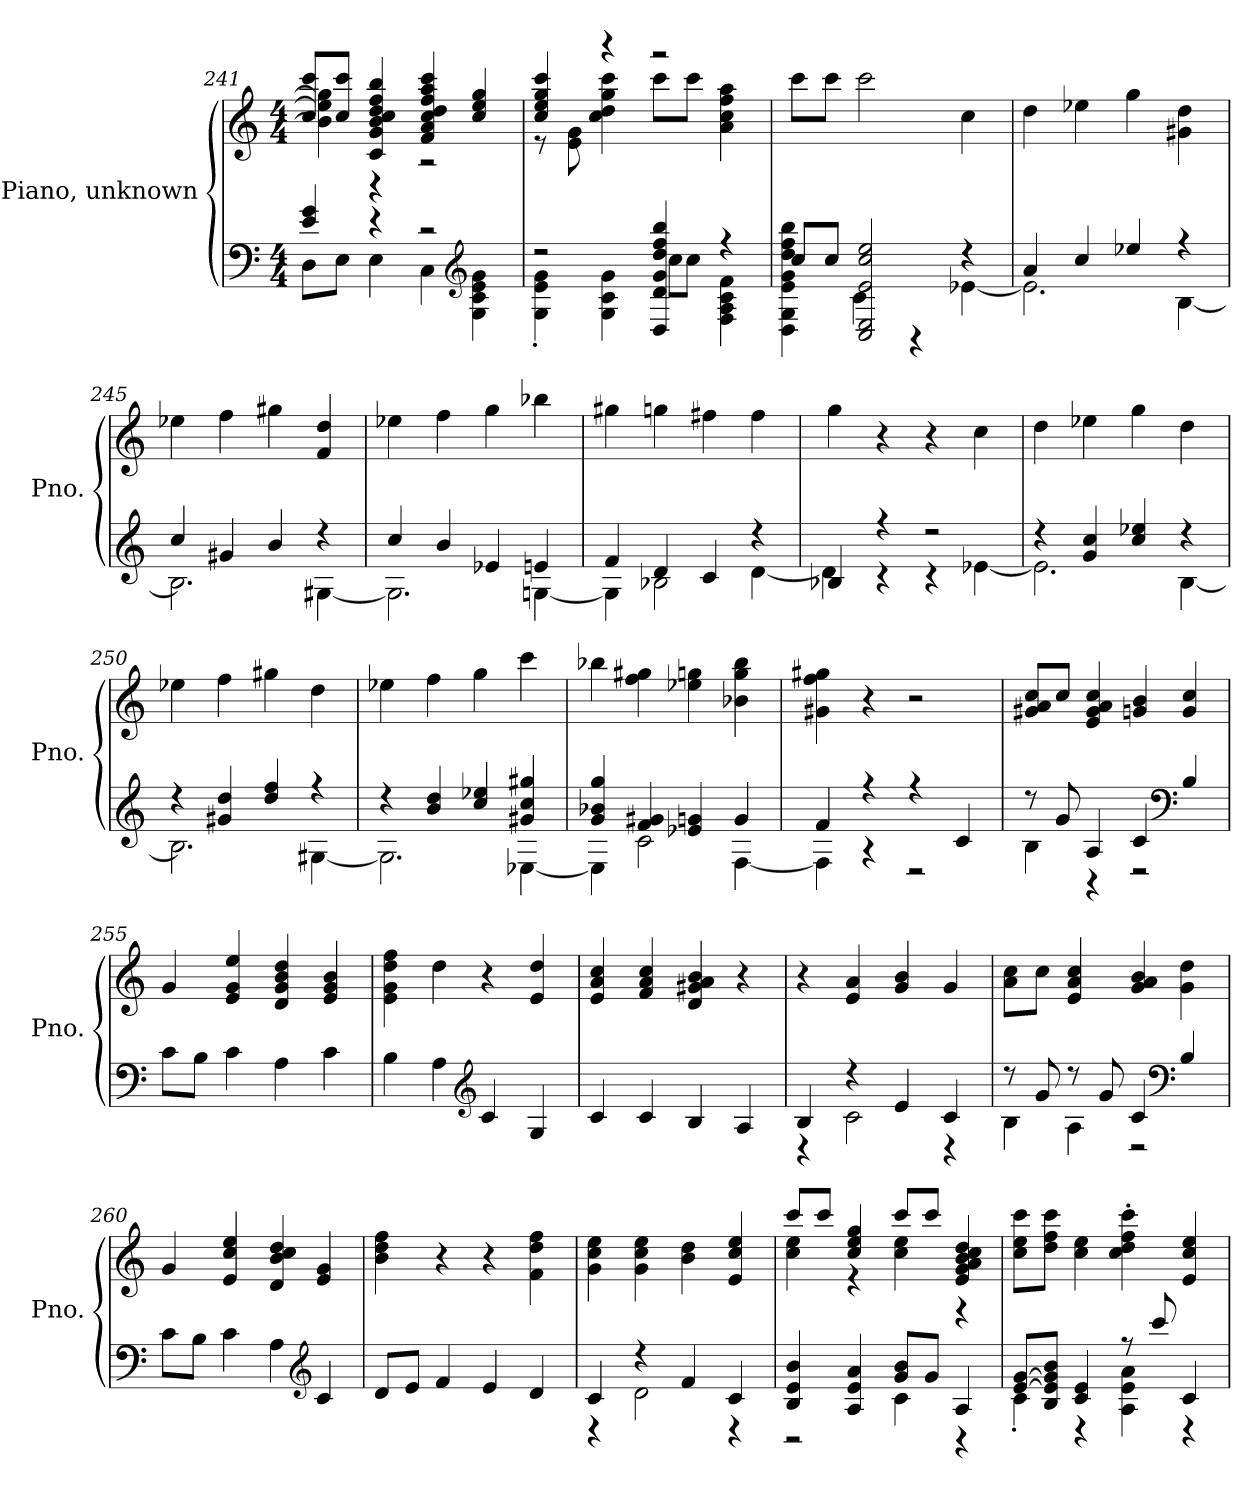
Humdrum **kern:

**kern	**kern
*part1	*part1
*staff2	*staff1
*I"Piano, unknown	*
*I'Pno.	*
*clefF4	*clefG2
*k[]	*k[]
*M4/4	*M4/4
=241	=241
*^	*^
4e/ 4g/	8D\L	8cc/ 8ccc/L	4b\] 4ee\] 4gg\]
.	8E\J	8cc/ 8ccc/J	.
4r	4E\	4c/ 4g/ 4b/ 4cc/ 4dd/ 4ff/ 4bb/	4r
2r	4C\	4f/ 4a/ 4cc/ 4dd/ 4ff/ 4aa/ 4ccc/	2r
*clefG2	*	*	*
.	4G\ 4c\ 4e\ 4g\	4cc/ 4ee/ 4gg/	.
!!LO:LB:g=z	!!
=242	=242	=242	=242
2r	4G\' 4e\' 4g\'	4cc/ 4ee/ 4gg/ 4ccc/	8r
.	.	.	8e\ 8g\
.	4G\ 4c\ 4g\	4r	4cc\ 4dd\ 4gg\ 4ccc\
4D/ 4d/ 4g/ 4dd/ 4ff/ 4bb/	8cc\L	2r	8ccc\L
.	8cc\J	.	8ccc\J
4r	4F\ 4A\ 4c\ 4f\	.	4a\ 4cc\ 4ff\ 4aa\
*	*	*v	*v
=243	=243	=243
8cc/L	4D\ 4G\ 4e\ 4g\ 4dd\ 4ff\ 4bb\	8ccc\L
8cc/J	.	8ccc\J
2C/ 2E/ 2e/ 2cc/ 2ee/	4c\	2ccc\
.	4r	.
4r	[4e-X\	4cc\
=244	=244	=244
4a/	2.e-\]	4dd\
4cc/	.	4ee-X\
4ee-X/	.	4gg\
4r	[4B\	4g#X\ 4dd\
=245	=245	=245
4cc/	2.B\]	4ee-X\
4g#X/	.	4ff\
4b/	.	4gg#X\
4r	[4G#X\	4f/ 4dd/
=246	=246	=246
4cc/	2.G#\]	4ee-X\
4b/	.	4ff\
4e-X/	.	4gg\
4en/	[4Gn\	4bb-X\
=247	=247	=247
4f/	4G\]	4gg#X\
4d/	2B-X\	4ggn\
4c/	.	4ff#X\
4r	[4d\	4ff#\
!!LO:LB:g=z
=248	=248	=248
4B-X/	4d\]	4gg\
4r	4r	4r
2r	4r	4r
.	[4e-X\	4cc\
=249	=249	=249
4r	2.e-\]	4dd\
4g/ 4cc/	.	4ee-X\
4cc/ 4ee-X/	.	4gg\
4r	[4B\	4dd\
=250	=250	=250
4r	2.B\]	4ee-X\
4g#X/ 4dd/	.	4ff\
4dd/ 4ff/	.	4gg#X\
4r	[4G#X\	4dd\
=251	=251	=251
4r	2.G#\]	4ee-X\
4b/ 4dd/	.	4ff\
4cc/ 4ee-X/	.	4gg\
4g#X/ 4cc/ 4gg#X/	[4E-X\	4ccc\
=252	=252	=252
4g/ 4b-X/ 4gg/	4E-\]	4bb-X\
4f/ 4g#X/	2c\	4ff\ 4gg#X\
4e-X/ 4gn/	.	4ee-X\ 4ggn\
4g/	[4F\	4b-X\ 4gg\ 4bb-\
=253	=253	=253
4f/	4F\]	4g#X\ 4ff\ 4gg#X\
4r	4r	4r
4r	2r	2r
4c/	.	.
!!LO:LB:g=z
=254	=254	=254
8r	4B\	8g#X/ 8a/ 8cc/L
8g/	.	8cc/J
4A/	4r	4e/ 4g#/ 4a/ 4cc/
4c/	2r	4gn/ 4b/
*clefF4	*	*
4B/	.	4g/ 4cc/
*v	*v	*
=255	=255
8c\L	4g/
8B\J	.
4c\	4e/ 4g/ 4ee/
4A\	4d/ 4g/ 4b/ 4dd/
4c\	4e/ 4g/ 4b/
=256	=256
4B\	4e\ 4g\ 4dd\ 4ff\
4A\	4dd\
*clefG2	*
4c/	4r
4G/	4e/ 4dd/
=257	=257
4c/	4e/ 4a/ 4cc/
4c/	4f/ 4a/ 4cc/
4B/	4d/ 4g#X/ 4a/ 4b/
4A/	4r
=258	=258
*^	*
4B/	4r	4r
4r	2c\	4e/ 4a/
4e/	.	4g/ 4b/
4c/	4r	4g/
=259	=259	=259
8r	4B\	8a\ 8cc\L
8g/	.	8cc\J
8r	4A\	4e/ 4a/ 4cc/
8g/	.	.
4c/	2r	4g/ 4a/ 4b/
*clefF4	*	*
4B/	.	4g\ 4dd\
*v	*v	*
!!LO:LB:g=z
=260	=260
8c\L	4g/
8B\J	.
4c\	4e/ 4cc/ 4ee/
4A\	4d/ 4b/ 4cc/ 4dd/
*clefG2	*
4c/	4e/ 4g/
=261	=261
8d/L	4b\ 4dd\ 4ff\
8e/J	.
4f/	4r
4e/	4r
4d/	4f\ 4dd\ 4ff\
=262	=262
*^	*
4c/	4r	4g\ 4cc\ 4ee\
4r	2d\	4g\ 4cc\ 4ee\
4f/	.	4b\ 4dd\
4c/	4r	4e/ 4cc/ 4ee/
=263	=263	=263
*	*	*^
4B/ 4e/ 4b/	2r	8ccc/L	4cc\ 4ee\
.	.	8ccc/J	.
4A/ 4e/ 4a/	.	4cc/ 4ee/ 4gg/	4r
8g/ 8b/L	4c\	8ccc/L	4cc\ 4ee\
8g/J	.	8ccc/J	.
4A/	4r	4e/ 4g/ 4a/ 4b/ 4cc/ 4dd/	4r
*	*	*v	*v
=264	=264	=264
[8e/ [8g/L	4c'\	8cc\ 8ee\ 8ccc\L
8B/ 8e/] 8g/] 8b/J	.	8dd\ 8ff\ 8ccc\J
4c/ 4e/	4r	4cc\ 4ee\
8r	4A\ 4e\ 4a\	4cc\' 4dd\' 4ff\' 4ccc\'
8ccc/	.	.
4c/	4r	4e/ 4cc/ 4ee/
*v	*v	*
=	=
*-	*-
